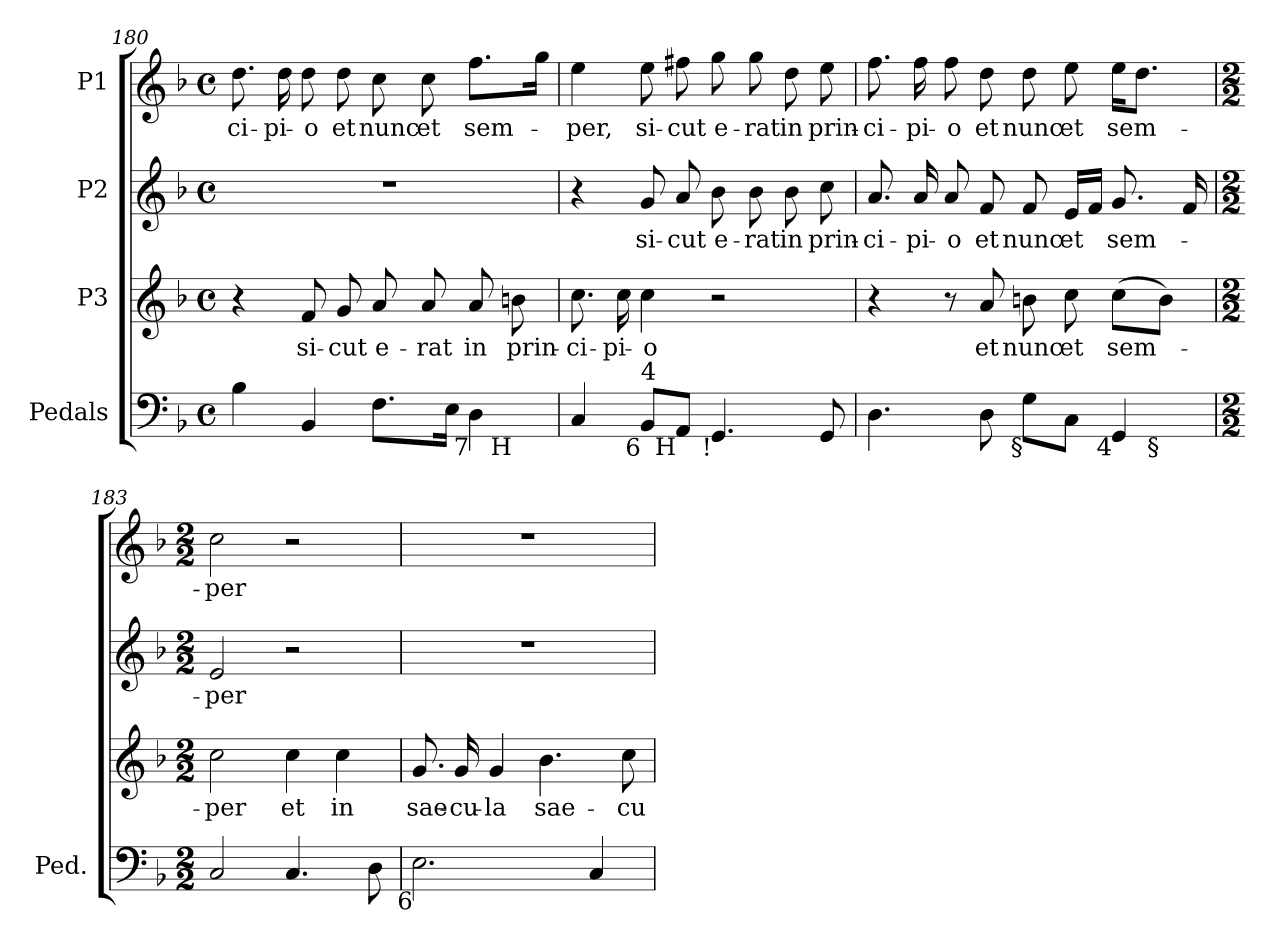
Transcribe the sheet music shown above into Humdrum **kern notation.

**kern	**kern	**text	**kern	**text	**kern	**text
*part4	*part3	*part3	*part2	*part2	*part1	*part1
*staff4	*staff3	*staff3	*staff2	*staff2	*staff1	*staff1
*I"Pedals	*I"P3	*	*I"P2	*	*I"P1	*
*I'Ped.	*	*	*	*	*	*
*clefF4	*clefG2	*	*clefG2	*	*clefG2	*
*k[b-]	*k[b-]	*	*k[b-]	*	*k[b-]	*
*F:	*F:	*	*F:	*	*F:	*
*M4/4	*M4/4	*	*M4/4	*	*M4/4	*
*met(c)	*met(c)	*	*met(c)	*	*met(c)	*
=180	=180	=180	=180	=180	=180	=180
!	!	!	!	!	!	!LO:LY:b:color=#000000
*^	*	*	*	*	*	*
4B-i\	2..ryy	4r	.	1r	.	8.ddi\	-ci-
!	!	!	!	!	!	!	!LO:LY:b:color=#000000
.	.	.	.	.	.	16ddi\	-pi-
!	!	!	!LO:LY:b:color=#000000	!	!	!	!
!	!	!	!	!	!	!	!LO:LY:b:color=#000000
4BB-i/	.	8fi/	si-	.	.	8ddi\	-o
!	!	!	!LO:LY:b:color=#000000	!	!	!	!
!	!	!	!	!	!	!	!LO:LY:b:color=#000000
.	.	8gi/	-cut	.	.	8ddi\	et
!	!	!	!LO:LY:b:color=#000000	!	!	!	!
!	!	!	!	!	!	!	!LO:LY:b:color=#000000
8.Fi\L	.	8ai/	e-	.	.	8cci\	nunc
!	!	!	!LO:LY:b:color=#000000	!	!	!	!
!	!	!	!	!	!	!	!LO:LY:b:color=#000000
.	.	8ai/	-rat	.	.	8cci\	et
16Ei\Jk	.	.	.	.	.	.	.
!	!	!	!LO:LY:b:color=#000000	!	!	!	!
!LO:TX:b:rj:t=7	!	!	!	!	!	!	!
!	!	!	!	!	!	!	!LO:LY:b:color=#000000
4Di\	.	8ai/	in	.	.	8.ffi\L	sem-
!	!LO:TX:b:rj:t=H	!	!	!	!	!	!
!	!	!	!LO:LY:b:color=#000000	!	!	!	!
.	8ryy	8bni\	prin-	.	.	.	.
.	.	.	.	.	.	16ggi\Jk	.
*v	*v	*	*	*	*	*	*
=181	=181	=181	=181	=181	=181	=181
*^	*	*	*	*	*	*
!	!	!	!LO:LY:b:color=#000000	!	!	!	!
*v	*v	*	*	*	*	*	*
*^	*	*	*	*	*	*
!	!	!	!	!	!	!	!LO:LY:b:color=#000000
*v	*v	*	*	*	*	*	*
4Ci/	8.cci\	-ci-	4r	.	4eei\	-per,
!	!	!LO:LY:b:color=#000000	!	!	!	!
.	16cci\	-pi-	.	.	.	.
!	!	!LO:LY:b:color=#000000	!	!	!	!
!	!	!	!	!LO:LY:b:color=#000000	!	!
!LO:TX:b:rj:t=6	!	!	!	!	!	!
!LO:TX:t=4	!	!	!	!	!	!
!	!	!	!	!	!	!LO:LY:b:color=#000000
8BB-i/L	4cci\	-o	8gi/	si-	8eei\	si-
!	!	!	!	!LO:LY:b:color=#000000	!	!
!LO:TX:b:rj:t=H	!	!	!	!	!	!
!	!	!	!	!	!	!LO:LY:b:color=#000000
8AAi/J	.	.	8ai/	-cut	8ff#Xi\	-cut
!	!	!	!	!LO:LY:b:color=#000000	!	!
!LO:TX:b:rj:t=!	!	!	!	!	!	!
!	!	!	!	!	!	!LO:LY:b:color=#000000
4.GGi/	2r	.	8b-i\	e-	8ggi\	e-
!	!	!	!	!LO:LY:b:color=#000000	!	!
!	!	!	!	!	!	!LO:LY:b:color=#000000
.	.	.	8b-i\	-rat	8ggi\	-rat
!	!	!	!	!LO:LY:b:color=#000000	!	!
!	!	!	!	!	!	!LO:LY:b:color=#000000
.	.	.	8b-i\	in	8ddi\	in
!	!	!	!	!LO:LY:b:color=#000000	!	!
!	!	!	!	!	!	!LO:LY:b:color=#000000
8GGi/	.	.	8cci\	prin-	8eei\	prin-
!!LO:LB:g=z
=182	=182	=182	=182	=182	=182	=182
!	!	!	!	!LO:LY:b:color=#000000	!	!
!LO:TX:b:rj:t=§	!	!	!	!	!	!
!	!	!	!	!	!	!LO:LY:b:color=#000000
*^	*	*	*	*	*^	*
4.Di\	2..ryy	4r	.	8.ai/	-ci-	8.ffi\	2...ryy	-ci-
!	!	!	!	!	!LO:LY:b:color=#000000	!	!	!
!	!	!	!	!	!	!	!	!LO:LY:b:color=#000000
.	.	.	.	16ai/	-pi-	16ffi\	.	-pi-
!	!	!	!	!	!LO:LY:b:color=#000000	!	!	!
!	!	!	!	!	!	!	!	!LO:LY:b:color=#000000
.	.	8r	.	8ai/	-o	8ffi\	.	-o
!	!	!	!LO:LY:b:color=#000000	!	!	!	!	!
!	!	!	!	!	!LO:LY:b:color=#000000	!	!	!
!	!	!	!	!	!	!	!	!LO:LY:b:color=#000000
8Di\	.	8ai/	et	8fi/	et	8ddi\	.	et
!	!	!	!LO:LY:b:color=#000000	!	!	!	!	!
!	!	!	!	!	!LO:LY:b:color=#000000	!	!	!
!LO:TX:b:rj:t=§	!	!	!	!	!	!	!	!
!	!	!	!	!	!	!	!	!LO:LY:b:color=#000000
8Gi\L	.	8bni\	nunc	8fi/	nunc	8ddi\	.	nunc
!	!	!	!LO:LY:b:color=#000000	!	!	!	!	!
!	!	!	!	!	!LO:LY:b:color=#000000	!	!	!
!	!	!	!	!	!	!	!	!LO:LY:b:color=#000000
8Ci\J	.	8cci\	et	16ei/LL	et	8eei\	.	et
.	.	.	.	16fi/JJ	.	.	.	.
!	!	!	!LO:LY:b:color=#000000	!	!	!	!	!
!	!	!	!	!	!LO:LY:b:color=#000000	!	!	!
!LO:TX:b:rj:t=4	!	!	!	!	!	!	!	!
!	!	!	!	!	!	!	!	!LO:LY:b:color=#000000
4GGi/	.	(8cci\L	sem-	8.gi/	sem-	16eei\KL	.	sem-
.	.	.	.	.	.	8.ddi\J	.	.
!	!LO:TX:b:rj:t=§	!	!	!	!	!	!	!
.	8ryy	8bi\J)	.	.	.	.	.	.
.	.	.	.	16fi/	.	.	16ryy	.
*v	*v	*	*	*	*	*v	*v	*
=183	=183	=183	=183	=183	=183	=183
*M2/2	*M2/2	*	*M2/2	*	*M2/2	*
*^	*	*	*	*	*^	*
!	!	!	!LO:LY:b:color=#000000	!	!	!	!	!
*v	*v	*	*	*	*	*v	*v	*
*^	*	*	*	*	*^	*
!	!	!	!	!	!LO:LY:b:color=#000000	!	!	!
*v	*v	*	*	*	*	*v	*v	*
*^	*	*	*	*	*^	*
!	!	!	!	!	!	!	!	!LO:LY:b:color=#000000
*v	*v	*	*	*	*	*v	*v	*
2Ci/	2cci\	-per	2ei/	-per	2cci\	-per
!	!	!LO:LY:b:color=#000000	!	!	!	!
4.Ci/	4cci\	et	2r	.	2r	.
!	!	!LO:LY:b:color=#000000	!	!	!	!
.	4cci\	in	.	.	.	.
8Di\	.	.	.	.	.	.
=184	=184	=184	=184	=184	=184	=184
!LO:TX:b:rj:t=6	!	!	!	!	!	!
!	!	!LO:LY:b:color=#000000	!	!	!	!
2.Ei\	8.gi/	sae-	1r	.	1r	.
!	!	!LO:LY:b:color=#000000	!	!	!	!
.	16gi/	-cu-	.	.	.	.
!	!	!LO:LY:b:color=#000000	!	!	!	!
.	4gi/	-la	.	.	.	.
!	!	!LO:LY:b:color=#000000	!	!	!	!
.	4.b-i\	sae-	.	.	.	.
4Ci/	.	.	.	.	.	.
!	!	!LO:LY:b:color=#000000	!	!	!	!
.	8cci\	-cu-	.	.	.	.
=	=	=	=	=	=	=
*-	*-	*-	*-	*-	*-	*-
